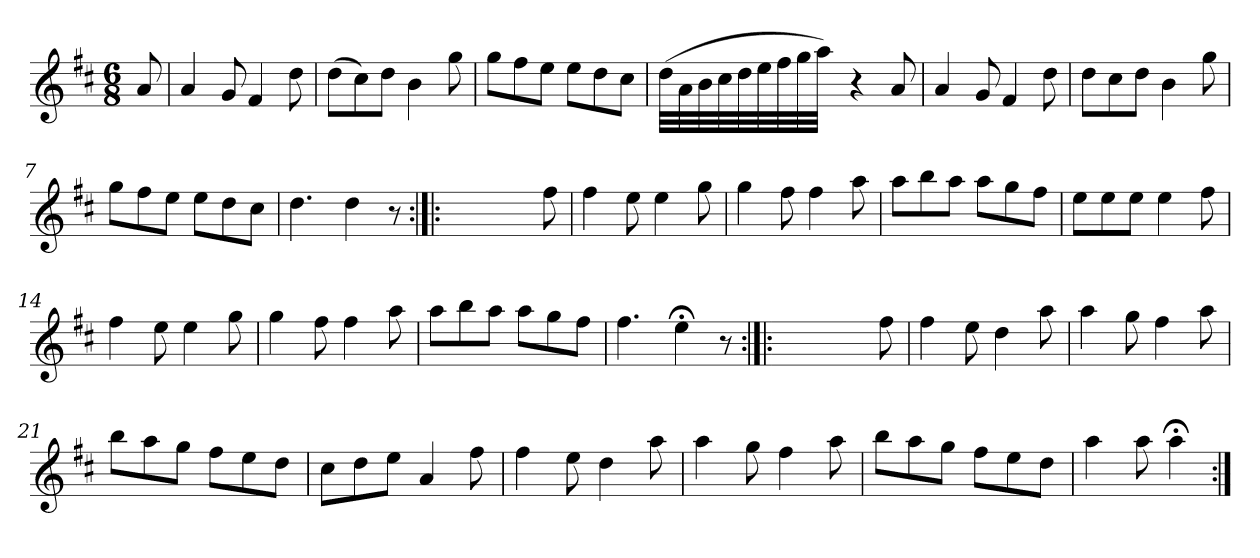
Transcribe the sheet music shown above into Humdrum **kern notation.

**kern
*part1
*staff1
*clefG2
*k[f#c#]
*D:
*M6/8
*MM120
=
8a
=1
4a
8g
4f#
8dd
=2
(8dd\L
8cc#\)
8dd\J
4b
8gg
=3
8gg\L
8ff#\
8ee\J
8ee\L
8dd\
8cc#\J
=4
(32dd\LLL
32a\
32b\
32cc#\
32dd\
32ee\
32ff#\
32gg\
32aa\JJJ)
16.ryy
4r
8a
=5
4a
8g
4f#
8dd
=6
8dd\L
8cc#\
8dd\J
4b
8gg
=7
8gg\L
8ff#\
8ee\J
8ee\L
8dd\
8cc#\J
=8
4.dd
4dd
8r
=9:|!|:
4.ryy
4ryy
8ff#
=10
4ff#
8ee
4ee
8gg
=11
4gg
8ff#
4ff#
8aa
=12
8aa\L
8bb\
8aa\J
8aa\L
8gg\
8ff#\J
=13
8ee\L
8ee\
8ee\J
4ee
8ff#
=14
4ff#
8ee
4ee
8gg
=15
4gg
8ff#
4ff#
8aa
=16
8aa\L
8bb\
8aa\J
8aa\L
8gg\
8ff#\J
=17
4.ff#
4ee;<
8r
=18:|!|:
4.ryy
4ryy
8ff#
=19
4ff#
8ee
4dd
8aa
=20
4aa
8gg
4ff#
8aa
=21
8bb\L
8aa\
8gg\J
8ff#\L
8ee\
8dd\J
=22
8cc#\L
8dd\
8ee\J
4a
8ff#
=23
4ff#
8ee
4dd
8aa
=24
4aa
8gg
4ff#
8aa
=25
8bb\L
8aa\
8gg\J
8ff#\L
8ee\
8dd\J
=26
4aa
8aa
4aa;<
=:|!
*-
